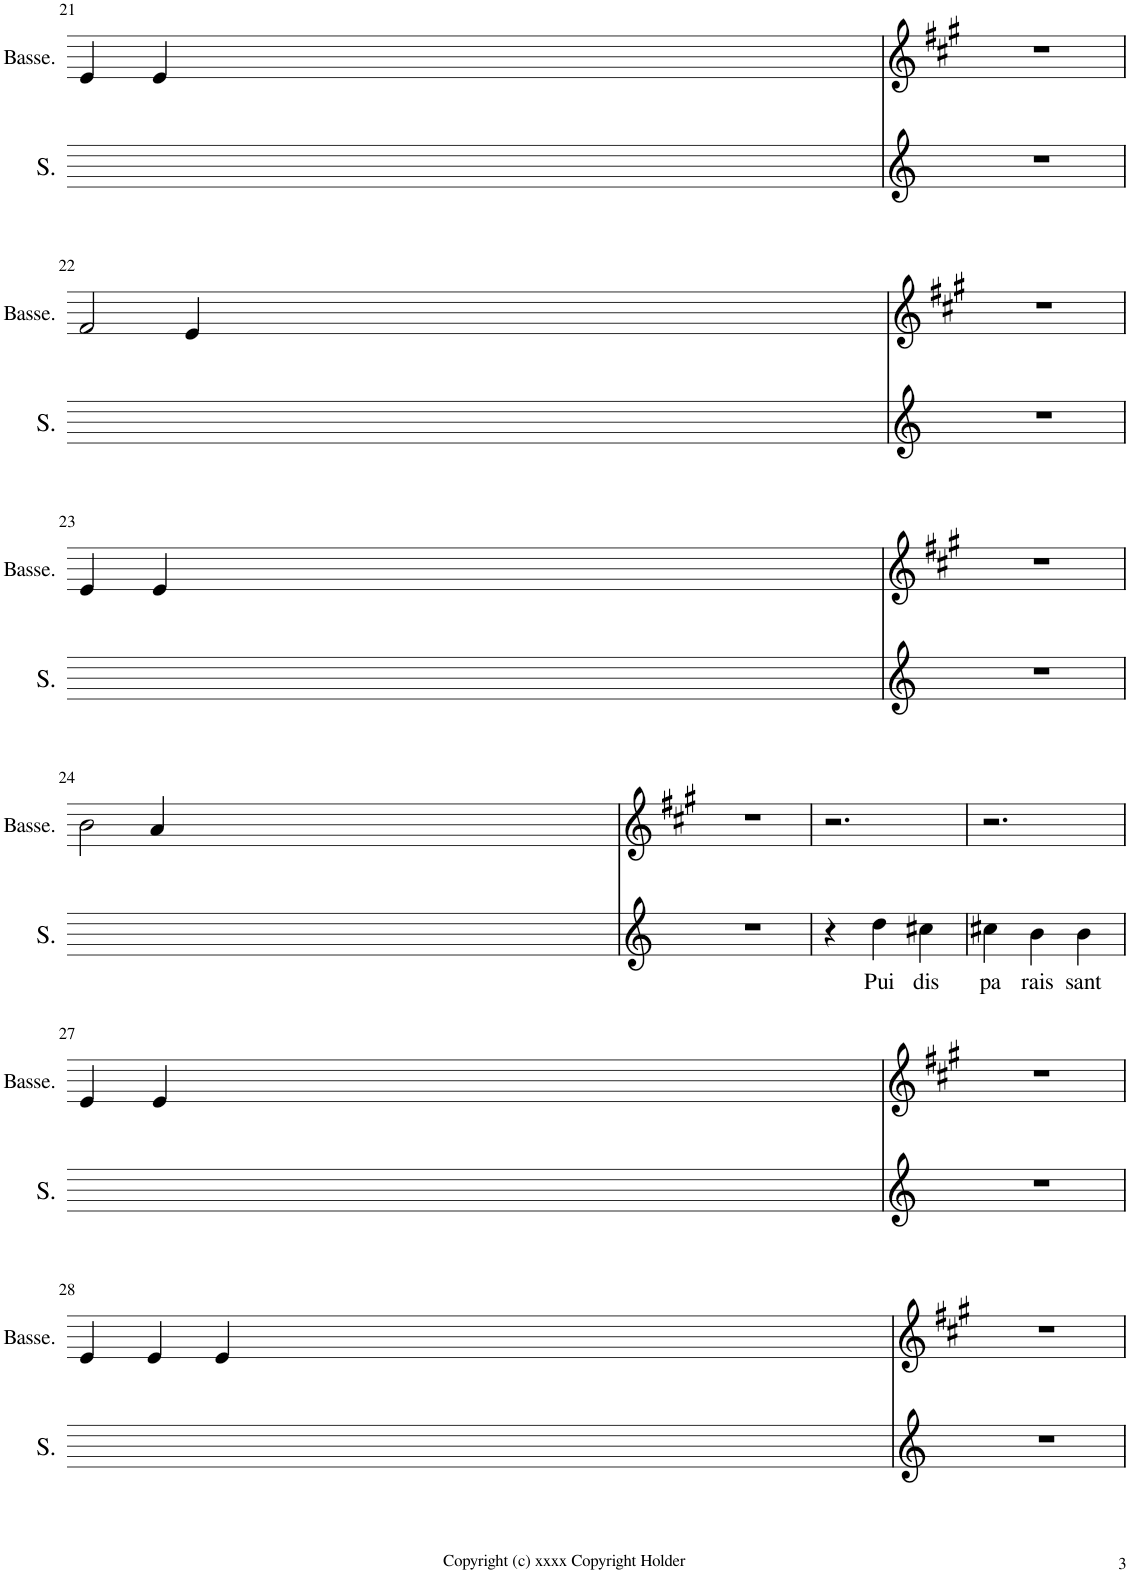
**kern	**text	**kern
*part2	*part2	*part1
*staff2	*staff2	*staff1
*I"Soprano	*	*I"Basse
*I'S.	*	*I'Basse.
!!LO:PB:g=z
*clefG2	*	*clefG2
*	*	*Trd1c2
*k[]	*	*k[f#c#g#]
*M3/4	*	*M3/4
=21	=21	=21
2.r	.	4e/
.	.	4e/
.	.	4ryy
0ryy	.	.
2.ryy	.	2.r
!!LO:LB:g=z
=22	=22	=22
2.r	.	2f#/
.	.	4e/
0.ryy	.	4ryy
.	.	2.r
!!LO:LB:g=z
=23	=23	=23
2.r	.	4e/
.	.	4e/
.	.	4ryy
0ryy	.	.
2.ryy	.	2.r
!!LO:LB:g=z
=24	=24	=24
2.r	.	2b\
.	.	4a/
0.ryy	.	4ryy
.	.	2.r
=25	=25	=25
4r	.	2.r
!	!LO:LY:b	!
4dd\	Pui	.
!	!LO:LY:b	!
4cc#X\	dis	.
=26	=26	=26
!	!LO:LY:b	!
4cc#X\	pa	2.r
!	!LO:LY:b	!
4b\	rais	.
!	!LO:LY:b	!
4b\	sant	.
!!LO:LB:g=z
=27	=27	=27
2.r	.	4e/
.	.	4e/
.	.	4ryy
0ryy	.	.
2.ryy	.	2.r
!!LO:LB:g=z
=28	=28	=28
2.r	.	4e/
.	.	4e/
.	.	4e/
0.ryy	.	4ryy
.	.	2.r
=	=	=
*-	*-	*-
